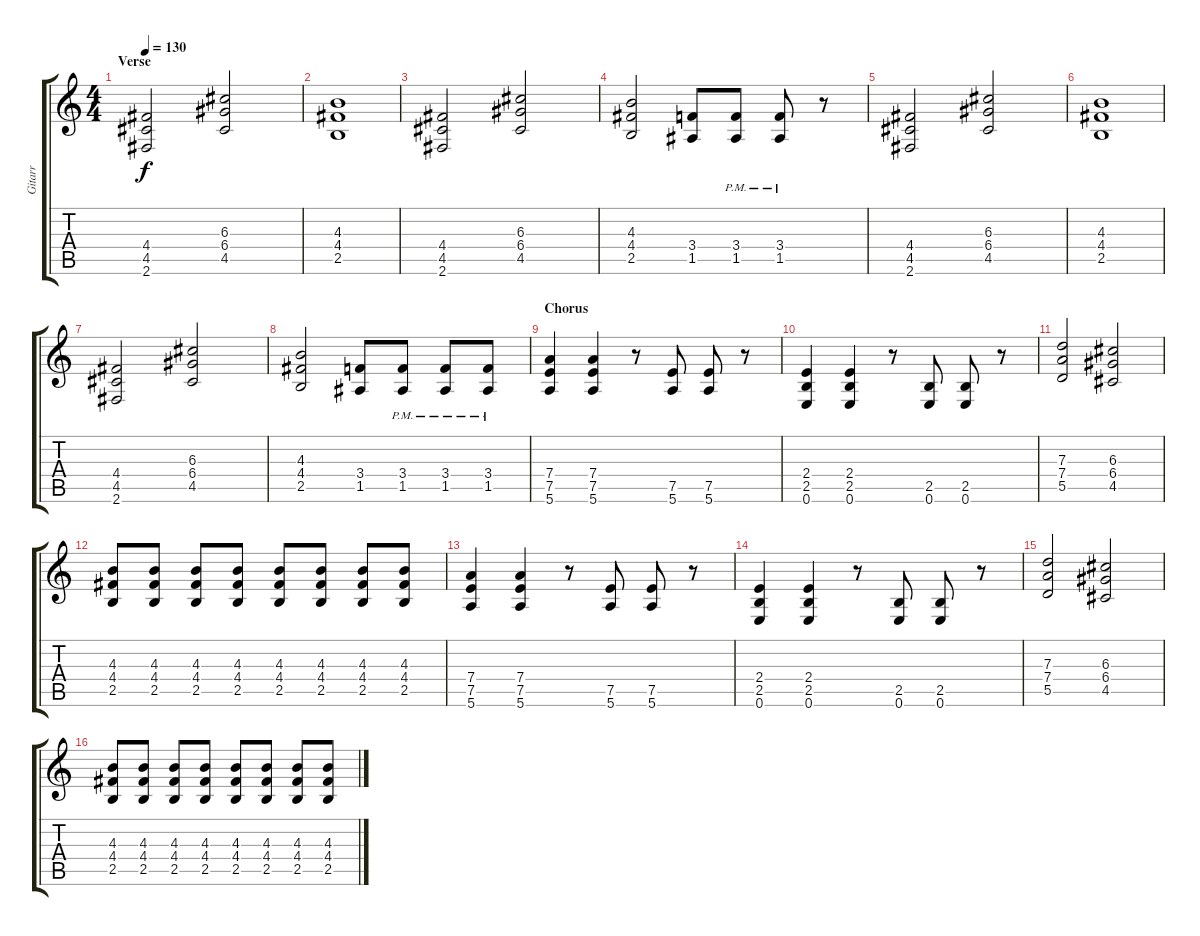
\track ("Gitarr" "Gitarr") {instrument overdrivenguitar}
\staff {score tabs}
\tuning (E4 B3 G3 D3 A2 E2) {hide}
\ts (4 4)
\section ("" "Verse")
\tempo 130
\clef g2
\ks c
(4.4 4.5 2.6).2{dy f} (6.3 6.4 4.5).2 |
(4.3 4.4 2.5).1 |
(4.4 4.5 2.6).2 (6.3 6.4 4.5).2 |
(4.3 4.4 2.5).2 (3.4 1.5).8 (3.4{pm} 1.5{pm}).8 (3.4{pm} 1.5{pm}).8 r.8 |
(4.4 4.5 2.6).2 (6.3 6.4 4.5).2 |
(4.3 4.4 2.5).1 |
(4.4 4.5 2.6).2 (6.3 6.4 4.5).2 |
(4.3 4.4 2.5).2 (3.4 1.5).8 (3.4{pm} 1.5{pm}).8 (3.4{pm} 1.5{pm}).8 (3.4{pm} 1.5{pm}).8 |
\section ("" "Chorus")
(7.4 7.5 5.6).4 (7.4 7.5 5.6).4 r.8 (7.5 5.6).8 (7.5 5.6).8 r.8 |
(2.4 2.5 0.6).4 (2.4 2.5 0.6).4 r.8 (2.5 0.6).8 (2.5 0.6).8 r.8 |
(7.3 7.4 5.5).2 (6.3 6.4 4.5).2 |
(4.3 4.4 2.5).8 (4.3 4.4 2.5).8 (4.3 4.4 2.5).8 (4.3 4.4 2.5).8 (4.3 4.4 2.5).8 (4.3 4.4 2.5).8 (4.3 4.4 2.5).8 (4.3 4.4 2.5).8 |
(7.4 7.5 5.6).4 (7.4 7.5 5.6).4 r.8 (7.5 5.6).8 (7.5 5.6).8 r.8 |
(2.4 2.5 0.6).4 (2.4 2.5 0.6).4 r.8 (2.5 0.6).8 (2.5 0.6).8 r.8 |
(7.3 7.4 5.5).2 (6.3 6.4 4.5).2 |
(4.3 4.4 2.5).8 (4.3 4.4 2.5).8 (4.3 4.4 2.5).8 (4.3 4.4 2.5).8 (4.3 4.4 2.5).8 (4.3 4.4 2.5).8 (4.3 4.4 2.5).8 (4.3 4.4 2.5).8
